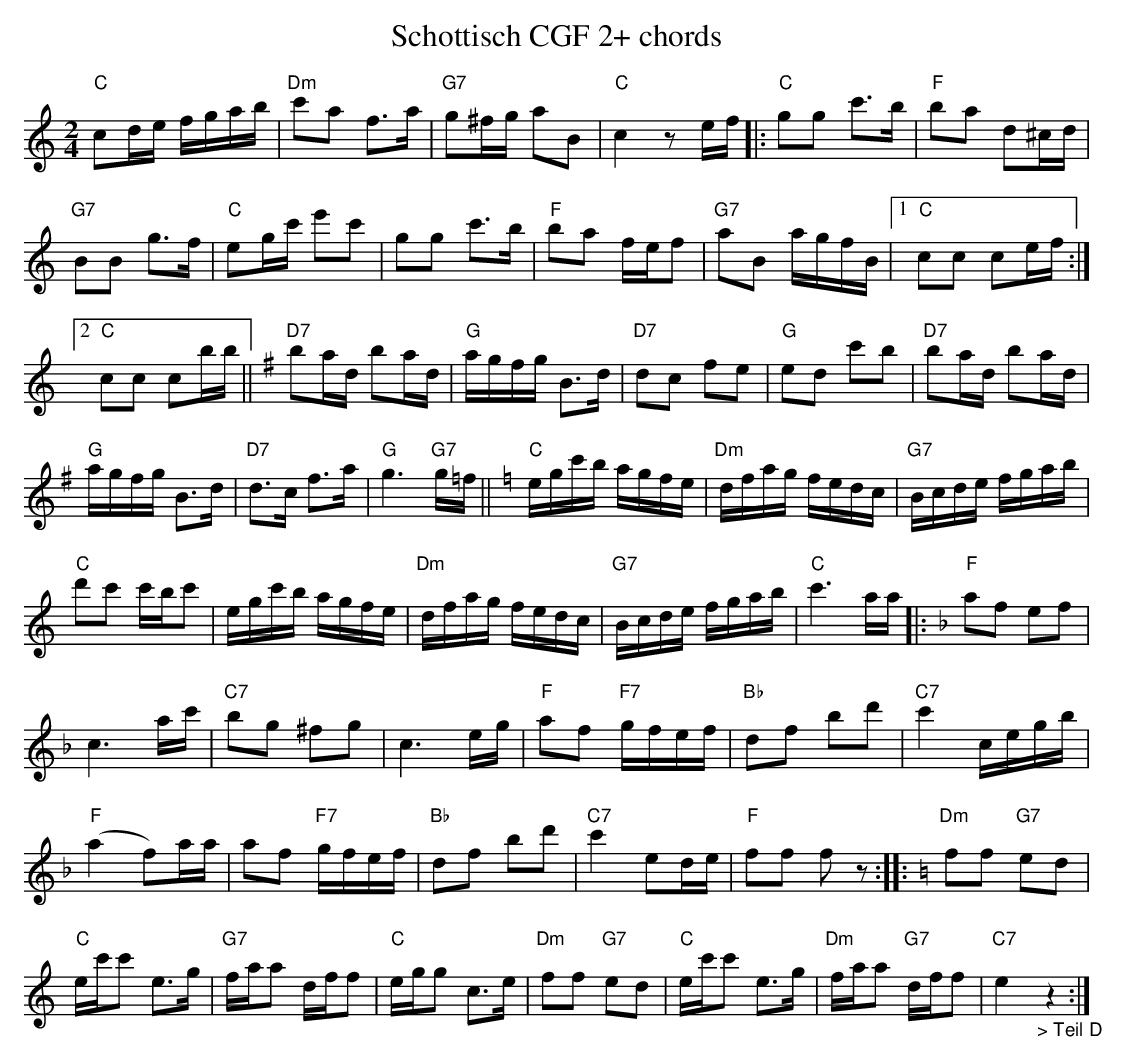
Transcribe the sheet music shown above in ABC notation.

X:1
T:Schottisch CGF 2+ chords
M:2/4
L:1/16
K:Cmaj%%MIDI gchordon
"C"c2de fgab | "Dm"c'2a2 f3a | "G7"g2^fg a2B2 | "C"c4z2ef |: "C"g2g2 c'3b | "F"b2a2 d2^cd |
"G7"B2B2 g3f | "C"e2gc' e'2c'2 | g2g2 c'3b | "F"b2a2 fef2 | "G7"a2B2 agfB |1 "C"c2c2 c2ef :|2
"C"c2c2 c2bb || [K:Gmaj] "D7"b2ad b2ad | "G"agfg B3d | "D7"d2c2 f2e2 | "G"e2d2 c'2b2 | "D7"b2ad b2ad |
"G"agfg B3d | "D7"d3c f3a | "G"g6"G7"g=f || [K:Cmaj] "C"egc'b agfe | "Dm"dfag fedc | "G7"Bcde fgab |
"C"d'2c'2 c'bc'2 | egc'b agfe | "Dm"dfag fedc | "G7"Bcde fgab | "C"c'6aa |: [K:Fmaj] "F"a2f2 e2f2 |
c6ac' | "C7"b2g2 ^f2g2 | c6eg | "F"a2f2 "F7"gfef | "Bb"d2f2 b2d'2 | "C7"c'4 cegb |
"F"(a4 f2)aa | a2f2 "F7"gfef | "Bb"d2f2 b2d'2 | "C7"c'4 e2de | "F"f2f2 f2z2 :: [K:Cmaj] "Dm"f2f2 "G7"e2d2 |
"C"ec'c'2 e3g | "G7"faa2 dff2 | "C"egg2 c3e | "Dm"f2f2 "G7"e2d2 | "C"ec'c'2 e3g | "Dm"faa2 "G7"dff2 | "C7"e4"_> Teil D"z4 :|
